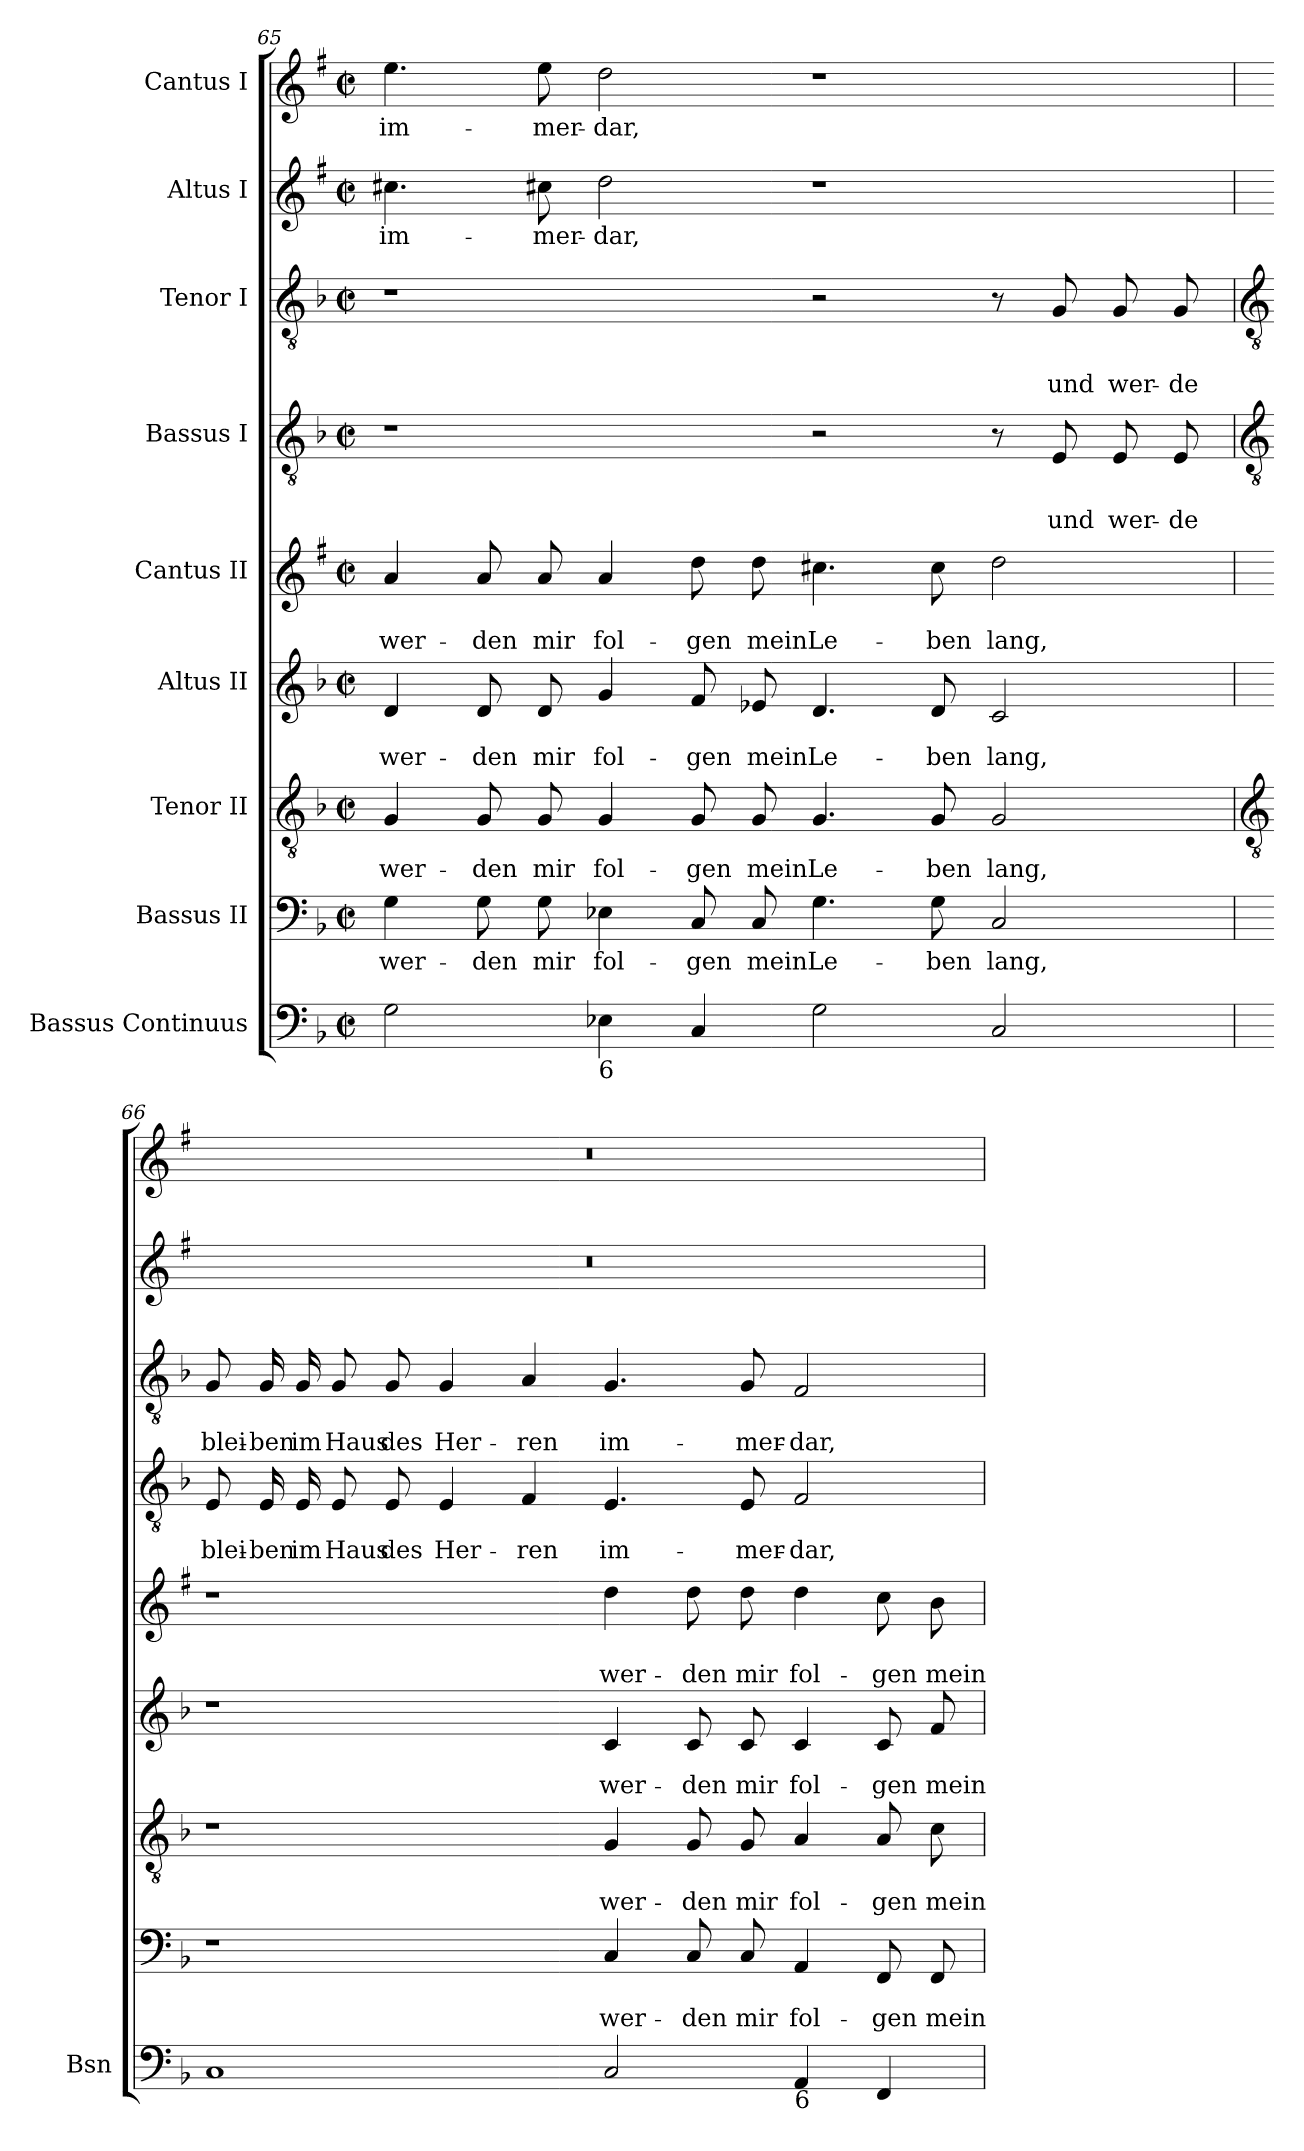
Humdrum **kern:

**kern	**kern	**text	**text	**kern	**text	**text	**kern	**text	**text	**kern	**text	**text	**kern	**text	**text	**kern	**text	**text	**kern	**text	**kern	**text
*part9	*part8	*part8	*part8	*part7	*part7	*part7	*part6	*part6	*part6	*part5	*part5	*part5	*part4	*part4	*part4	*part3	*part3	*part3	*part2	*part2	*part1	*part1
*staff9	*staff8	*staff8	*staff8	*staff7	*staff7	*staff7	*staff6	*staff6	*staff6	*staff5	*staff5	*staff5	*staff4	*staff4	*staff4	*staff3	*staff3	*staff3	*staff2	*staff2	*staff1	*staff1
*I"Bassus Continuus	*I"Bassus II	*	*	*I"Tenor II	*	*	*I"Altus II	*	*	*I"Cantus II	*	*	*I"Bassus I	*	*	*I"Tenor I	*	*	*I"Altus I	*	*I"Cantus I	*
*I'Bsn	*	*	*	*	*	*	*	*	*	*	*	*	*	*	*	*	*	*	*	*	*	*
*clefF4	*clefF4	*	*	*clefGv2	*	*	*clefG2	*	*	*clefG2	*	*	*clefGv2	*	*	*clefGv2	*	*	*clefG2	*	*clefG2	*
*	*	*	*	*	*	*	*	*	*	*ITrd1c2	*	*	*	*	*	*	*	*	*ITrd1c2	*	*ITrd1c2	*
*k[b-]	*k[b-]	*	*	*k[b-]	*	*	*k[b-]	*	*	*k[b-]	*	*	*k[b-]	*	*	*k[b-]	*	*	*k[b-]	*	*k[b-]	*
*F:	*F:	*	*	*F:	*	*	*F:	*	*	*F:	*	*	*F:	*	*	*F:	*	*	*F:	*	*F:	*
*M4/2	*M4/2	*	*	*M4/2	*	*	*M4/2	*	*	*M4/2	*	*	*M4/2	*	*	*M4/2	*	*	*M4/2	*	*M4/2	*
*met(c|)	*met(c|)	*	*	*met(c|)	*	*	*met(c|)	*	*	*met(c|)	*	*	*met(c|)	*	*	*met(c|)	*	*	*met(c|)	*	*met(c|)	*
=65	=65	=65	=65	=65	=65	=65	=65	=65	=65	=65	=65	=65	=65	=65	=65	=65	=65	=65	=65	=65	=65	=65
!	!	!LO:LY:b	!	!	!LO:LY:b	!	!	!	!LO:LY:b	!	!	!LO:LY:b	!	!	!	!	!	!	!	!LO:LY:b	!	!LO:LY:b
2G	4G	wer-	.	4G	wer-	.	4d	.	wer-	4g	.	wer-	1r	.	.	1r	.	.	4.bn	im-	4.dd	im-
!	!	!LO:LY:b	!	!	!LO:LY:b	!	!	!	!LO:LY:b	!	!	!LO:LY:b	!	!	!	!	!	!	!	!	!	!
.	8G	-den	.	8G	-den	.	8d	.	-den	8g	.	-den	.	.	.	.	.	.	.	.	.	.
!	!	!LO:LY:b	!	!	!LO:LY:b	!	!	!	!LO:LY:b	!	!	!LO:LY:b	!	!	!	!	!	!	!	!LO:LY:b	!	!LO:LY:b
.	8G	mir	.	8G	mir	.	8d	.	mir	8g	.	mir	.	.	.	.	.	.	8bn	-mer-	8dd	-mer-
!LO:TX:b:t=6	!	!	!	!	!	!	!	!	!	!	!	!	!	!	!	!	!	!	!	!	!	!
!	!	!LO:LY:b	!	!	!LO:LY:b	!	!	!	!LO:LY:b	!	!	!LO:LY:b	!	!	!	!	!	!	!	!LO:LY:b	!	!LO:LY:b
4E-X	4E-X	fol-	.	4G	fol-	.	4g	.	fol-	4g	.	fol-	.	.	.	.	.	.	2cc	-dar,	2cc	-dar,
!	!	!LO:LY:b	!	!	!LO:LY:b	!	!	!	!LO:LY:b	!	!	!LO:LY:b	!	!	!	!	!	!	!	!	!	!
4C	8C	-gen	.	8G	-gen	.	8f	.	-gen	8cc	.	-gen	.	.	.	.	.	.	.	.	.	.
!	!	!LO:LY:b	!	!	!LO:LY:b	!	!	!	!LO:LY:b	!	!	!LO:LY:b	!	!	!	!	!	!	!	!	!	!
.	8C	mein	.	8G	mein	.	8e-X	.	mein	8cc	.	mein	.	.	.	.	.	.	.	.	.	.
!	!	!LO:LY:b	!	!	!LO:LY:b	!	!	!	!LO:LY:b	!	!	!LO:LY:b	!	!	!	!	!	!	!	!	!	!
2G	4.G	Le-	.	4.G	Le-	.	4.d	.	Le-	4.bn	.	Le-	2r	.	.	2r	.	.	1r	.	1r	.
!	!	!LO:LY:b	!	!	!LO:LY:b	!	!	!	!LO:LY:b	!	!	!LO:LY:b	!	!	!	!	!	!	!	!	!	!
.	8G	-ben	.	8G	-ben	.	8d	.	-ben	8b	.	-ben	.	.	.	.	.	.	.	.	.	.
!	!	!LO:LY:b	!	!	!LO:LY:b	!	!	!	!LO:LY:b	!	!	!LO:LY:b	!	!	!	!	!	!	!	!	!	!
2C	2C	lang,	.	2G	lang,	.	2c	.	lang,	2cc	.	lang,	8r	.	.	8r	.	.	.	.	.	.
!	!	!	!	!	!	!	!	!	!	!	!	!	!	!	!LO:LY:b	!	!	!LO:LY:b	!	!	!	!
.	.	.	.	.	.	.	.	.	.	.	.	.	8E	.	und	8G	.	und	.	.	.	.
!	!	!	!	!	!	!	!	!	!	!	!	!	!	!	!LO:LY:b	!	!	!LO:LY:b	!	!	!	!
.	.	.	.	.	.	.	.	.	.	.	.	.	8E	.	wer-	8G	.	wer-	.	.	.	.
!	!	!	!	!	!	!	!	!	!	!	!	!	!	!	!LO:LY:b	!	!	!LO:LY:b	!	!	!	!
.	.	.	.	.	.	.	.	.	.	.	.	.	8E	.	-de	8G	.	-de	.	.	.	.
!!LO:LB:g=z
=66	=66	=66	=66	=66	=66	=66	=66	=66	=66	=66	=66	=66	=66	=66	=66	=66	=66	=66	=66	=66	=66	=66
*	*	*	*	*clefGv2	*	*	*	*	*	*	*	*	*clefGv2	*	*	*clefGv2	*	*	*	*	*	*
!	!	!	!	!	!	!	!	!	!	!	!	!	!	!	!LO:LY:b	!	!	!LO:LY:b	!	!	!	!
1C	1r	.	.	1r	.	.	1r	.	.	1r	.	.	8E	.	blei-	8G	.	blei-	0r	.	0r	.
!	!	!	!	!	!	!	!	!	!	!	!	!	!	!	!LO:LY:b	!	!	!LO:LY:b	!	!	!	!
.	.	.	.	.	.	.	.	.	.	.	.	.	16E	.	-ben	16G	.	-ben	.	.	.	.
!	!	!	!	!	!	!	!	!	!	!	!	!	!	!	!LO:LY:b	!	!	!LO:LY:b	!	!	!	!
.	.	.	.	.	.	.	.	.	.	.	.	.	16E	.	im	16G	.	im	.	.	.	.
!	!	!	!	!	!	!	!	!	!	!	!	!	!	!	!LO:LY:b	!	!	!LO:LY:b	!	!	!	!
.	.	.	.	.	.	.	.	.	.	.	.	.	8E	.	Haus	8G	.	Haus	.	.	.	.
!	!	!	!	!	!	!	!	!	!	!	!	!	!	!	!LO:LY:b	!	!	!LO:LY:b	!	!	!	!
.	.	.	.	.	.	.	.	.	.	.	.	.	8E	.	des	8G	.	des	.	.	.	.
!	!	!	!	!	!	!	!	!	!	!	!	!	!	!	!LO:LY:b	!	!	!LO:LY:b	!	!	!	!
.	.	.	.	.	.	.	.	.	.	.	.	.	4E	.	Her-	4G	.	Her-	.	.	.	.
!	!	!	!	!	!	!	!	!	!	!	!	!	!	!	!LO:LY:b	!	!	!LO:LY:b	!	!	!	!
.	.	.	.	.	.	.	.	.	.	.	.	.	4F	.	-ren	4A	.	-ren	.	.	.	.
!	!	!	!LO:LY:b	!	!	!LO:LY:b	!	!	!LO:LY:b	!	!	!LO:LY:b	!	!	!LO:LY:b	!	!	!LO:LY:b	!	!	!	!
2C	4C	.	wer-	4G	.	wer-	4c	.	wer-	4cc	.	wer-	4.E	.	im-	4.G	.	im-	.	.	.	.
!	!	!	!LO:LY:b	!	!	!LO:LY:b	!	!	!LO:LY:b	!	!	!LO:LY:b	!	!	!	!	!	!	!	!	!	!
.	8C	.	-den	8G	.	-den	8c	.	-den	8cc	.	-den	.	.	.	.	.	.	.	.	.	.
!	!	!	!LO:LY:b	!	!	!LO:LY:b	!	!	!LO:LY:b	!	!	!LO:LY:b	!	!	!LO:LY:b	!	!	!LO:LY:b	!	!	!	!
.	8C	.	mir	8G	.	mir	8c	.	mir	8cc	.	mir	8E	.	-mer-	8G	.	-mer-	.	.	.	.
!LO:TX:b:t=6	!	!	!	!	!	!	!	!	!	!	!	!	!	!	!	!	!	!	!	!	!	!
!	!	!	!LO:LY:b	!	!	!LO:LY:b	!	!	!LO:LY:b	!	!	!LO:LY:b	!	!	!LO:LY:b	!	!	!LO:LY:b	!	!	!	!
4AA	4AA	.	fol-	4A	.	fol-	4c	.	fol-	4cc	.	fol-	2F	.	-dar,	2F	.	-dar,	.	.	.	.
!	!	!	!LO:LY:b	!	!	!LO:LY:b	!	!	!LO:LY:b	!	!	!LO:LY:b	!	!	!	!	!	!	!	!	!	!
4FF	8FF	.	-gen	8A	.	-gen	8c	.	-gen	8b-	.	-gen	.	.	.	.	.	.	.	.	.	.
!	!	!	!LO:LY:b	!	!	!LO:LY:b	!	!	!LO:LY:b	!	!	!LO:LY:b	!	!	!	!	!	!	!	!	!	!
.	8FF	.	mein	8c	.	mein	8f	.	mein	8a	.	mein	.	.	.	.	.	.	.	.	.	.
=	=	=	=	=	=	=	=	=	=	=	=	=	=	=	=	=	=	=	=	=	=	=
*-	*-	*-	*-	*-	*-	*-	*-	*-	*-	*-	*-	*-	*-	*-	*-	*-	*-	*-	*-	*-	*-	*-
